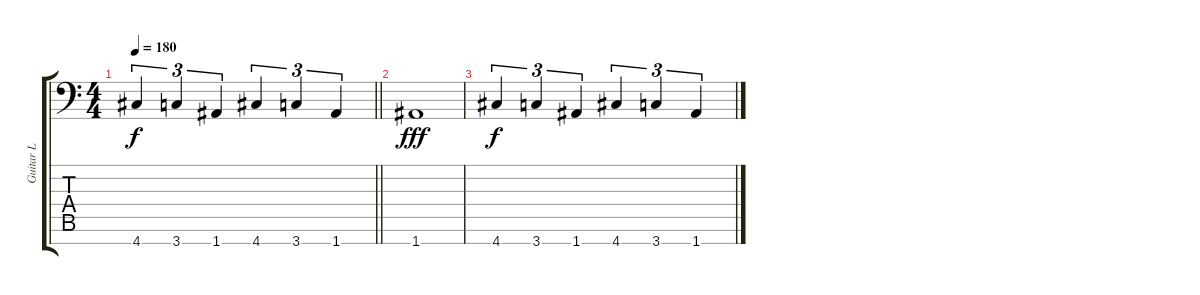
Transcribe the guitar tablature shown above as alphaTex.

\track ("Guitar L" "Guitar L") {instrument distortionguitar}
\staff {score tabs}
\tuning (E4 B3 G3 D3 A2 E2 A1) {hide}
\ts (4 4)
\tempo 180
\clef f4
\barLineRight lightlight
\ks c
4.7.4{tu (3 2) dy f} 3.7.4{tu (3 2)} 1.7.4{tu (3 2)} 4.7.4{tu (3 2)} 3.7.4{tu (3 2)} 1.7.4{tu (3 2)} |
1.7.1{dy fff} |
4.7.4{tu (3 2) dy f} 3.7.4{tu (3 2)} 1.7.4{tu (3 2)} 4.7.4{tu (3 2)} 3.7.4{tu (3 2)} 1.7.4{tu (3 2)}
